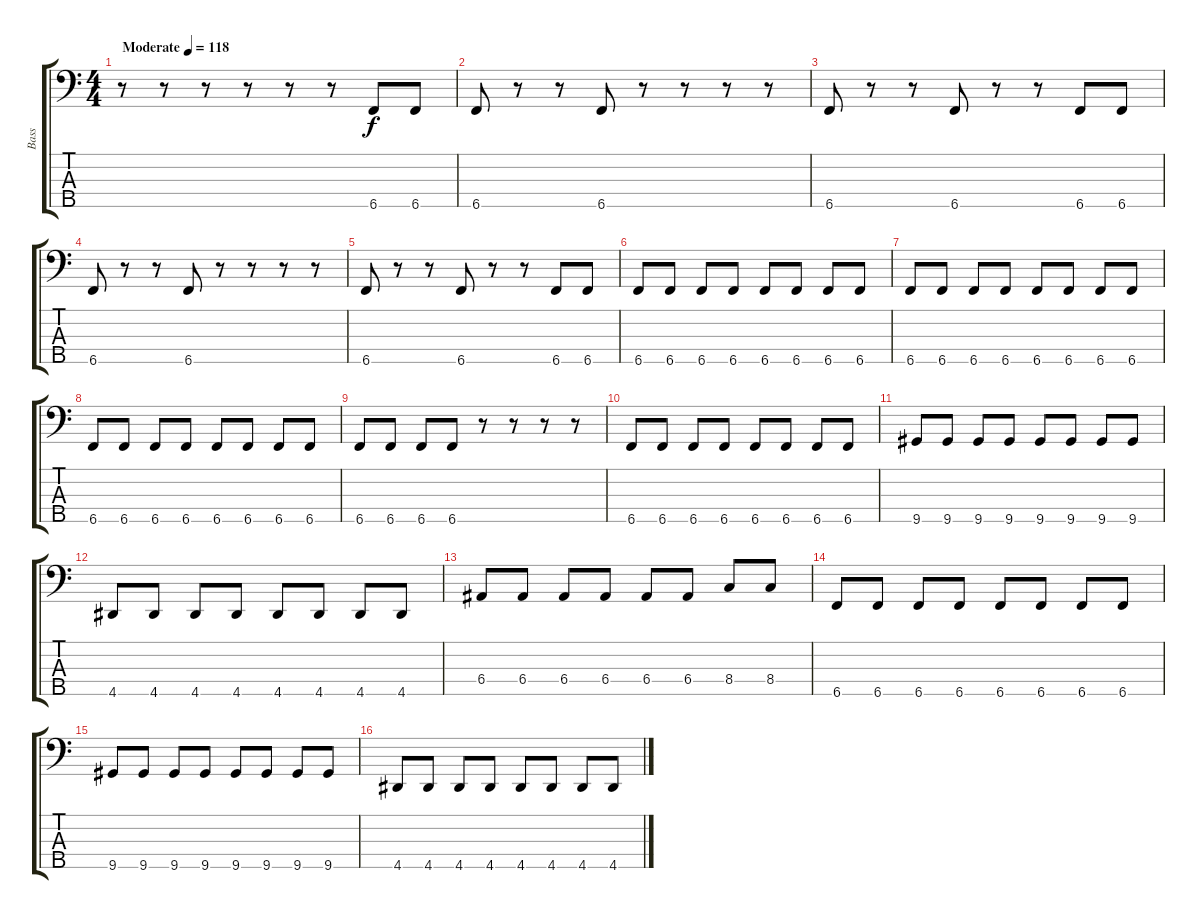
\track ("Bass" "Bass") {instrument electricbassfinger}
\staff {score tabs}
\tuning (G2 D2 A1 E1 B0) {hide}
\ts (4 4)
\tempo (118 "Moderate")
\clef f4
\ks c
r.8{dy f instrument electricbassfinger} r.8 r.8 r.8 r.8 r.8 6.5.8 6.5.8 |
6.5.8 r.8 r.8 6.5.8 r.8 r.8 r.8 r.8 |
6.5.8 r.8 r.8 6.5.8 r.8 r.8 6.5.8 6.5.8 |
6.5.8 r.8 r.8 6.5.8 r.8 r.8 r.8 r.8 |
6.5.8 r.8 r.8 6.5.8 r.8 r.8 6.5.8 6.5.8 |
6.5.8 6.5.8 6.5.8 6.5.8 6.5.8 6.5.8 6.5.8 6.5.8 |
6.5.8 6.5.8 6.5.8 6.5.8 6.5.8 6.5.8 6.5.8 6.5.8 |
6.5.8 6.5.8 6.5.8 6.5.8 6.5.8 6.5.8 6.5.8 6.5.8 |
6.5.8 6.5.8 6.5.8 6.5.8 r.8 r.8 r.8 r.8 |
6.5.8 6.5.8 6.5.8 6.5.8 6.5.8 6.5.8 6.5.8 6.5.8 |
9.5.8 9.5.8 9.5.8 9.5.8 9.5.8 9.5.8 9.5.8 9.5.8 |
4.5.8 4.5.8 4.5.8 4.5.8 4.5.8 4.5.8 4.5.8 4.5.8 |
6.4.8 6.4.8 6.4.8 6.4.8 6.4.8 6.4.8 8.4.8 8.4.8 |
6.5.8 6.5.8 6.5.8 6.5.8 6.5.8 6.5.8 6.5.8 6.5.8 |
9.5.8 9.5.8 9.5.8 9.5.8 9.5.8 9.5.8 9.5.8 9.5.8 |
4.5.8 4.5.8 4.5.8 4.5.8 4.5.8 4.5.8 4.5.8 4.5.8
